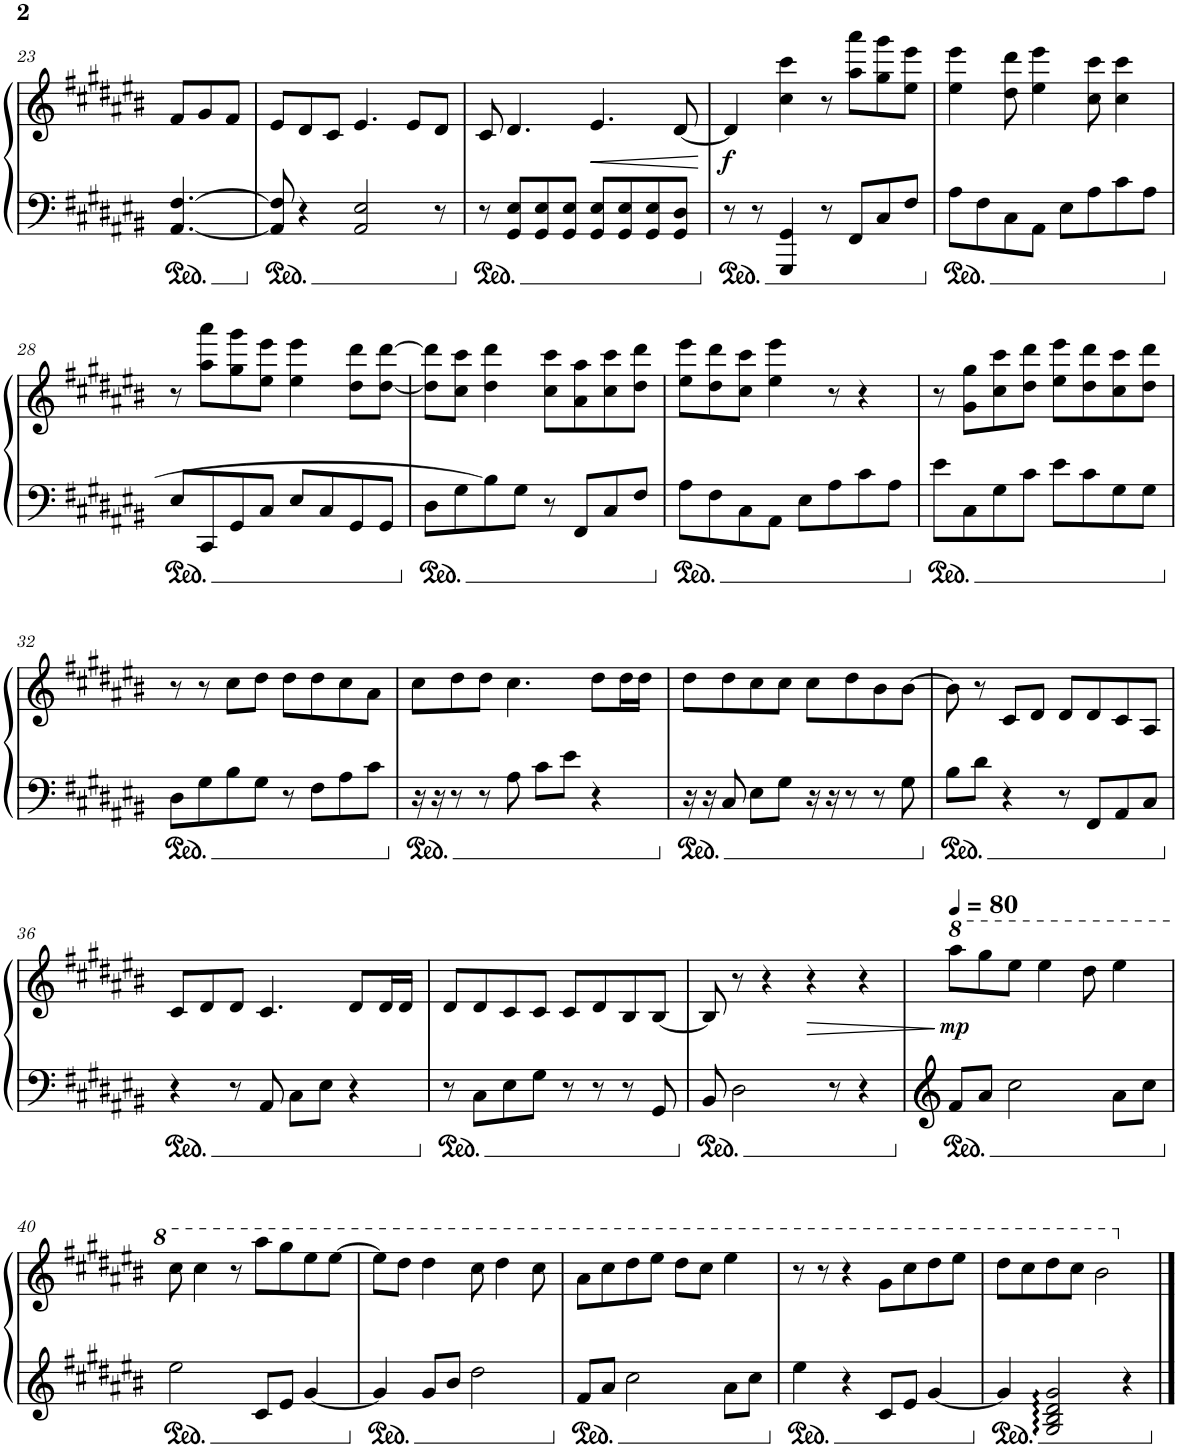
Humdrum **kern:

**kern	**kern	**dynam
*part1	*part1	*part1
*staff2	*staff1	*staff1/2
*I"Piano	*	*
*I'Pno.	*	*
!!LO:PB:g=z
*clefF4	*clefG2	*
*k[f#c#g#d#a#e#b#]	*k[f#c#g#d#a#e#b#]	*
*M4/4	*M4/4	*
=23	=23	=23
[4.AA#/ [4.F#/	8f#/L	.
.	8g#/	.
.	8f#/J	.
=24	=24	=24
8AA#/] 8F#/]	8e#/L	.
4r	8d#/	.
.	8c#/J	.
2AA#/ 2E#/	4.e#/	.
.	8e#/L	.
8r	8d#/J	.
=25	=25	=25
8r	8c#/	.
8GG#/ 8E#/L	4.d#/	.
8GG#/ 8E#/	.	.
8GG#/ 8E#/J	.	.
!	!	!LO:HP:b
8GG#/ 8E#/L	4.e#/	<
8GG#/ 8E#/	.	.
8GG#/ 8E#/	.	.
8GG#/ 8D#/J	[8d#/	.
.	.	[
=26	=26	=26
!	!	!LO:DY:b
8r	4d#/]	f
8r	.	.
4GGG#/ 4GG#/	4cc#\ 4ccc#\	.
8r	8r	.
8FF#/L	8aa#\ 8aaa#\L	.
8C#/	8gg#\ 8ggg#\	.
8F#/J	8ee#\ 8eee#\J	.
=27	=27	=27
8A#\L	4ee#\ 4eee#\	.
8F#\	.	.
8C#\	8dd#\ 8ddd#\	.
8AA#\J	4ee#\ 4eee#\	.
8E#\L	.	.
8A#\	8cc#\ 8ccc#\	.
8c#\	4cc#\ 4ccc#\	.
8A#\J	.	.
!!LO:LB:g=z
=28	=28	=28
8E#/L	8r	.
8CC#/	8aa#\ 8aaa#\L	.
8GG#/	8gg#\ 8ggg#\	.
8C#/J	8ee#\ 8eee#\J	.
8E#/L	4ee#\ 4eee#\	.
8C#/	.	.
8GG#/	8dd#\ 8ddd#\L	.
8GG#/J	[8dd#\ [8ddd#\J	.
=29	=29	=29
8D#\L	8dd#\] 8ddd#\]L	.
8G#\	8cc#\ 8ccc#\J	.
8B#\]	4dd#\ 4ddd#\	.
8G#\J	.	.
8r	8cc#\ 8ccc#\L	.
8FF#/L	8a#\ 8aa#\	.
8C#/	8cc#\ 8ccc#\	.
8F#/J	8dd#\ 8ddd#\J	.
=30	=30	=30
8A#\L	8ee#\ 8eee#\L	.
8F#\	8dd#\ 8ddd#\	.
8C#\	8cc#\ 8ccc#\J	.
8AA#\J	4ee#\ 4eee#\	.
8E#\L	.	.
8A#\	8r	.
8c#\	4r	.
8A#\J	.	.
=31	=31	=31
8e#\L	8r	.
8C#\	8g#\ 8gg#\L	.
8G#\	8cc#\ 8ccc#\	.
8c#\J	8dd#\ 8ddd#\J	.
8e#\L	8ee#\ 8eee#\L	.
8c#\	8dd#\ 8ddd#\	.
8G#\	8cc#\ 8ccc#\	.
8G#\J	8dd#\ 8ddd#\J	.
!!LO:LB:g=z
=32	=32	=32
8D#\L	8r	.
8G#\	8r	.
8B#\	8cc#\L	.
8G#\J	8dd#\J	.
8r	8dd#\L	.
8F#\L	8dd#\	.
8A#\	8cc#\	.
8c#\J	8a#\J	.
=33	=33	=33
16r	8cc#\L	.
16r	.	.
8r	8dd#\	.
8r	8dd#\J	.
8A#\	4.cc#\	.
8c#\L	.	.
8e#\J	.	.
4r	8dd#\L	.
.	16dd#\L	.
.	16dd#\JJ	.
=34	=34	=34
16r	8dd#\L	.
16r	.	.
8C#/	8dd#\	.
8E#\L	8cc#\	.
8G#\J	8cc#\J	.
16r	8cc#\L	.
16r	.	.
8r	8dd#\	.
8r	8b#\	.
8G#\	[8b#\J	.
=35	=35	=35
8B#\L	8b#\]	.
8d#\J	8r	.
4r	8c#/L	.
.	8d#/J	.
8r	8d#/L	.
8FF#/L	8d#/	.
8AA#/	8c#/	.
8C#/J	8A#/J	.
!!LO:LB:g=z
=36	=36	=36
4r	8c#/L	.
.	8d#/	.
8r	8d#/J	.
8AA#/	4.c#/	.
8C#\L	.	.
8E#\J	.	.
4r	8d#/L	.
.	16d#/L	.
.	16d#/JJ	.
=37	=37	=37
8r	8d#/L	.
8C#\L	8d#/	.
8E#\	8c#/	.
8G#\J	8c#/J	.
8r	8c#/L	.
8r	8d#/	.
8r	8B#/	.
8GG#/	[8B#/J	.
=38	=38	=38
8BB#/	8B#/]	.
2D#\	8r	.
.	4r	.
!	!	!LO:HP:b
.	4r	>
8r	.	.
4r	4r	.
.	.	]
=39	=39	=39
*	*8va	*
*	*MM80	*
!	!	!LO:DY:b
8f#/L	8aaa#\L	mp
8a#/J	8ggg#\	.
2cc#\	8eee#\J	.
.	4eee#\	.
.	8ddd#\	.
8a#\L	4eee#\	.
8cc#\J	.	.
!!LO:LB:g=z
=40	=40	=40
2ee#\	8ccc#\	.
.	4ccc#\	.
.	8r	.
8c#/L	8aaa#\L	.
8e#/J	8ggg#\	.
[4g#/	8eee#\	.
.	[8eee#\J	.
=41	=41	=41
4g#/]	8eee#\L]	.
.	8ddd#\J	.
8g#/L	4ddd#\	.
8b#/J	.	.
2dd#\	8ccc#\	.
.	4ddd#\	.
.	8ccc#\	.
=42	=42	=42
8f#/L	8aa#\L	.
8a#/J	8ccc#\	.
2cc#\	8ddd#\	.
.	8eee#\J	.
.	8ddd#\L	.
.	8ccc#\J	.
8a#\L	4eee#\	.
8cc#\J	.	.
=43	=43	=43
4ee#\	8r	.
.	8r	.
4r	4r	.
8c#/L	8gg#\L	.
8e#/J	8ccc#\	.
[4g#/	8ddd#\	.
.	8eee#\J	.
=44	=44	=44
4g#/]	8ddd#\L	.
.	8ccc#\	.
2G#/: 2B#/: 2d#/: 2g#/:	8ddd#\	.
.	8ccc#\J	.
.	2bb#\	.
4r	.	.
*	*X8va	*
==	==	==
*-	*-	*-
